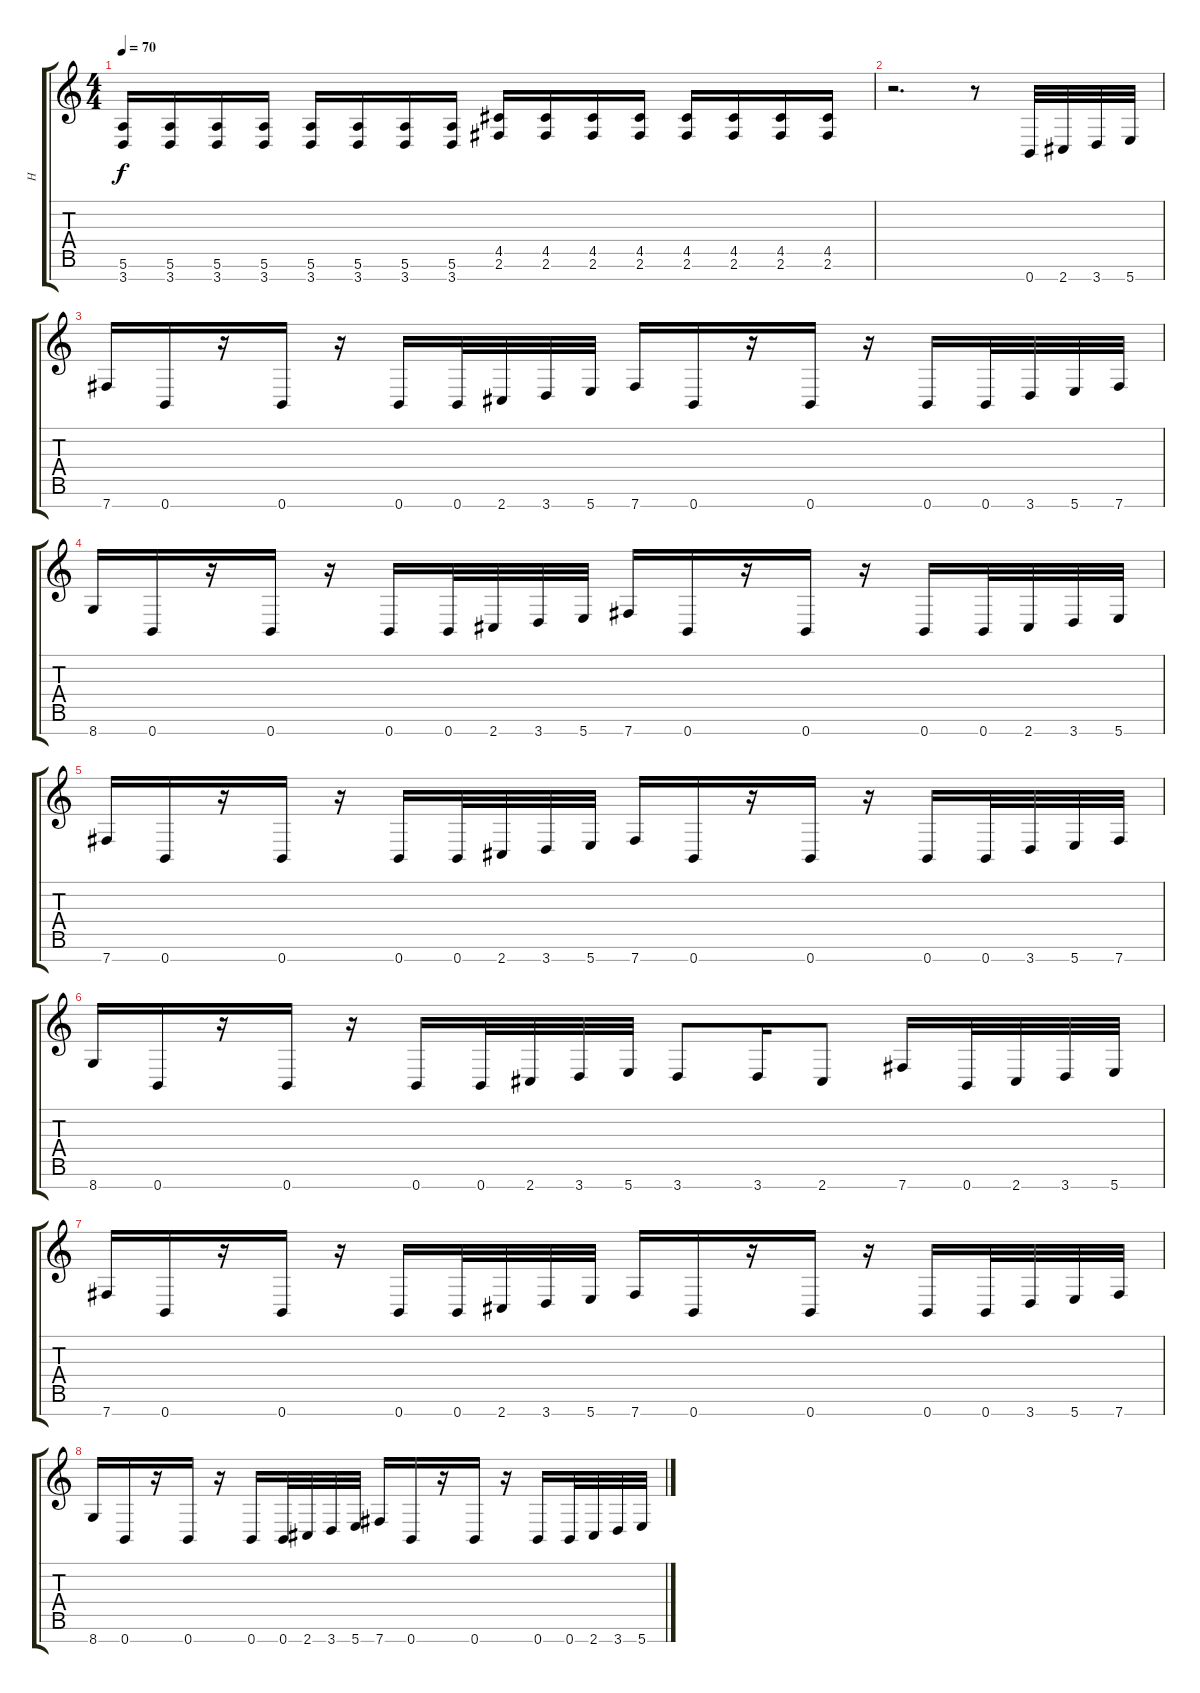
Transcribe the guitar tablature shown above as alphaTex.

\track ("H" "H") {instrument distortionguitar}
\staff {score tabs}
\tuning (E4 B3 G3 D3 A2 E2 B1) {hide}
\ts (4 4)
\tempo 70
\clef g2
\ks c
(5.6 3.7).16{dy f} (5.6 3.7).16 (5.6 3.7).16 (5.6 3.7).16 (5.6 3.7).16 (5.6 3.7).16 (5.6 3.7).16 (5.6 3.7).16 (4.5 2.6).16 (4.5 2.6).16 (4.5 2.6).16 (4.5 2.6).16 (4.5 2.6).16 (4.5 2.6).16 (4.5 2.6).16 (4.5 2.6).16 |
\section ("" " ")
r.2{d} r.8 0.7.32 2.7.32 3.7.32 5.7.32 |
7.7.16 0.7.16 r.16 0.7.16 r.16 0.7.16 0.7.32 2.7.32 3.7.32 5.7.32 7.7.16 0.7.16 r.16 0.7.16 r.16 0.7.16 0.7.32 3.7.32 5.7.32 7.7.32 |
8.7.16 0.7.16 r.16 0.7.16 r.16 0.7.16 0.7.32 2.7.32 3.7.32 5.7.32 7.7.16 0.7.16 r.16 0.7.16 r.16 0.7.16 0.7.32 2.7.32 3.7.32 5.7.32 |
7.7.16 0.7.16 r.16 0.7.16 r.16 0.7.16 0.7.32 2.7.32 3.7.32 5.7.32 7.7.16 0.7.16 r.16 0.7.16 r.16 0.7.16 0.7.32 3.7.32 5.7.32 7.7.32 |
8.7.16 0.7.16 r.16 0.7.16 r.16 0.7.16 0.7.32 2.7.32 3.7.32 5.7.32 3.7.8 3.7.16 2.7.8 7.7.16 0.7.32 2.7.32 3.7.32 5.7.32 |
7.7.16 0.7.16 r.16 0.7.16 r.16 0.7.16 0.7.32 2.7.32 3.7.32 5.7.32 7.7.16 0.7.16 r.16 0.7.16 r.16 0.7.16 0.7.32 3.7.32 5.7.32 7.7.32 |
8.7.16 0.7.16 r.16 0.7.16 r.16 0.7.16 0.7.32 2.7.32 3.7.32 5.7.32 7.7.16 0.7.16 r.16 0.7.16 r.16 0.7.16 0.7.32 2.7.32 3.7.32 5.7.32
